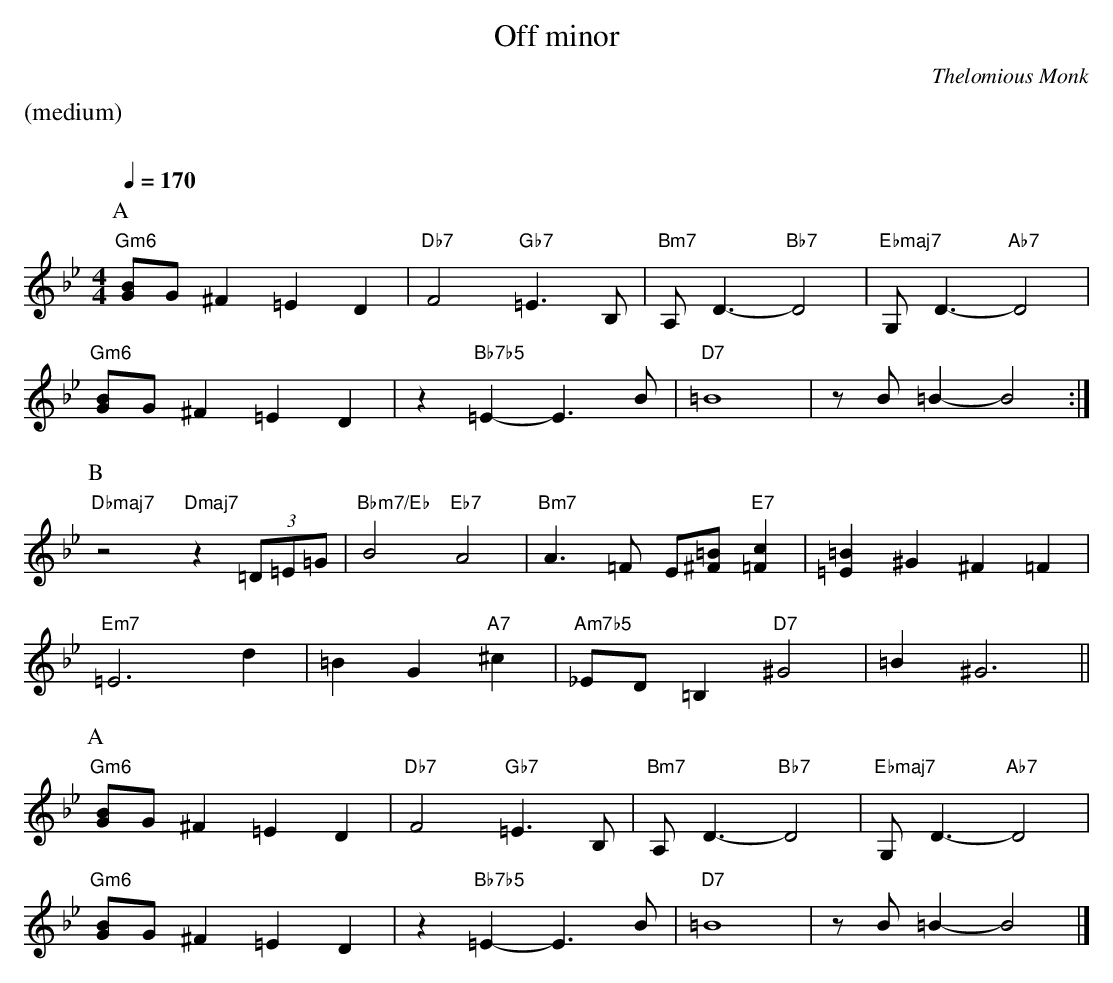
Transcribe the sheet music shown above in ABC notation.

X:1
T: Off minor
M:4/4
L:1/4
C:Thelomious Monk
Q:1/4=170
K:Gm
%%text (medium)
%%vskip 20
P: A
"Gm6"[B/G/]G/^F=ED | "Db7"F2"Gb7"=E>B, | "Bm7"A,<D-"Bb7"D2 | "Ebmaj7"G,<D-"Ab7"D2 |
"Gm6"[B/G/]G/^F=ED | z"Bb7b5"=E-E>B | "D7"=B4 | z/B/=B-B2 :|
P: B
"Dbmaj7"z2"Dmaj7"z(3=D/=E/=G/ | "Bbm7/Eb"B2"Eb7"A2 |\
"Bm7"A>=F E/[^F/=B/]"E7"[=Fc] | [=E=B]^G^F=F |
"Em7"=E3d | =BG"A7"^c | "Am7b5"_E/D/=B,"D7"^G2|=B^G3 ||
P: A
"Gm6"[B/G/]G/^F=ED | "Db7"F2"Gb7"=E>B, | "Bm7"A,<D-"Bb7"D2 | "Ebmaj7"G,<D-"Ab7"D2 |
"Gm6"[B/G/]G/^F=ED | z"Bb7b5"=E-E>B | "D7"=B4 | z/B/=B-B2 |]
